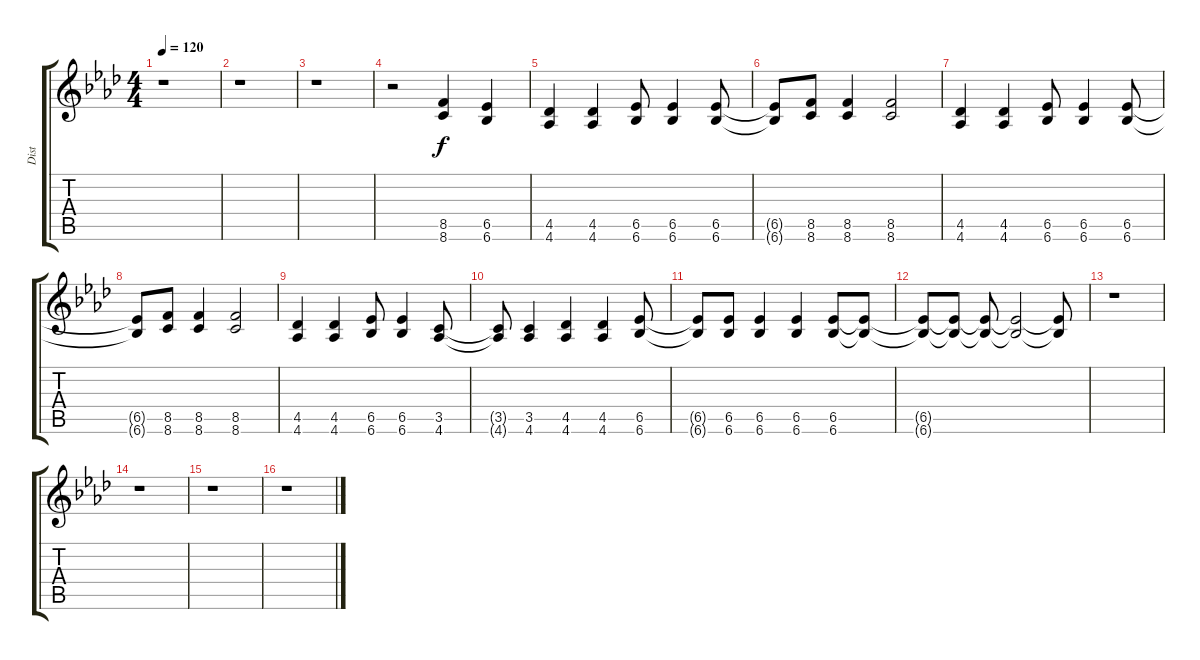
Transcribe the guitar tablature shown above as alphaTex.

\track ("Dist" "Dist") {instrument distortionguitar}
\staff {score tabs}
\tuning (E4 B3 G3 D3 A2 E2) {hide}
\ts (4 4)
\tempo 120
\clef g2
\ks ab
r.1{dy f instrument distortionguitar} |
r.1 |
r.1 |
r.2 (8.5 8.6).4 (6.5 6.6).4 |
(4.5 4.6).4 (4.5 4.6).4 (6.5 6.6).8 (6.5 6.6).4 (6.5 6.6).8 |
(6.5{t} 6.6{t}).8 (8.5 8.6).8 (8.5 8.6).4 (8.5 8.6).2 |
(4.5 4.6).4 (4.5 4.6).4 (6.5 6.6).8 (6.5 6.6).4 (6.5 6.6).8 |
(6.5{t} 6.6{t}).8 (8.5 8.6).8 (8.5 8.6).4 (8.5 8.6).2 |
(4.5 4.6).4 (4.5 4.6).4 (6.5 6.6).8 (6.5 6.6).4 (3.5 4.6).8 |
(3.5{t} 4.6{t}).8 (3.5 4.6).4 (4.5 4.6).4 (4.5 4.6).4 (6.5 6.6).8 |
(6.5{t} 6.6{t}).8 (6.5 6.6).8 (6.5 6.6).4 (6.5 6.6).4 (6.5 6.6).8 (6.5{t} 6.6{t}).8 |
(6.5{t} 6.6{t}).8 (6.5{t} 6.6{t}).8 (6.5{t} 6.6{t}).8 (6.5{t} 6.6{t}).2 (6.5{t} 6.6{t}).8 |
r.1 |
r.1 |
r.1 |
r.1
